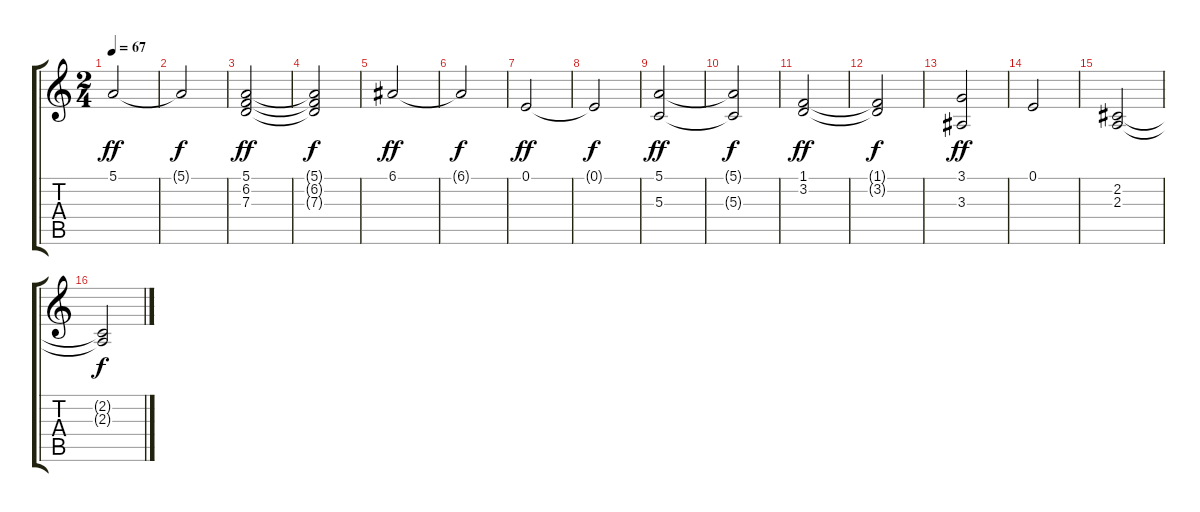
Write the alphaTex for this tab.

\track "" {instrument pad2warm}
\staff {score tabs}
\tuning (E4 B3 G3 D3 A2 E2) {hide}
\ts (2 4)
\tempo 67
\clef g2
\ks c
5.1.2{dy ff} |
5.1{t}.2{dy f} |
(5.1 6.2 7.3).2{dy ff} |
(5.1{t} 6.2{t} 7.3{t}).2{dy f} |
6.1.2{dy ff} |
6.1{t}.2{dy f} |
0.1.2{dy ff} |
0.1{t}.2{dy f} |
(5.1 5.3).2{dy ff} |
(5.1{t} 5.3{t}).2{dy f} |
(1.1 3.2).2{dy ff} |
(1.1{t} 3.2{t}).2{dy f} |
(3.1 3.3).2{dy ff} |
0.1.2 |
(2.2 2.3).2 |
(2.2{t} 2.3{t}).2{dy f}
